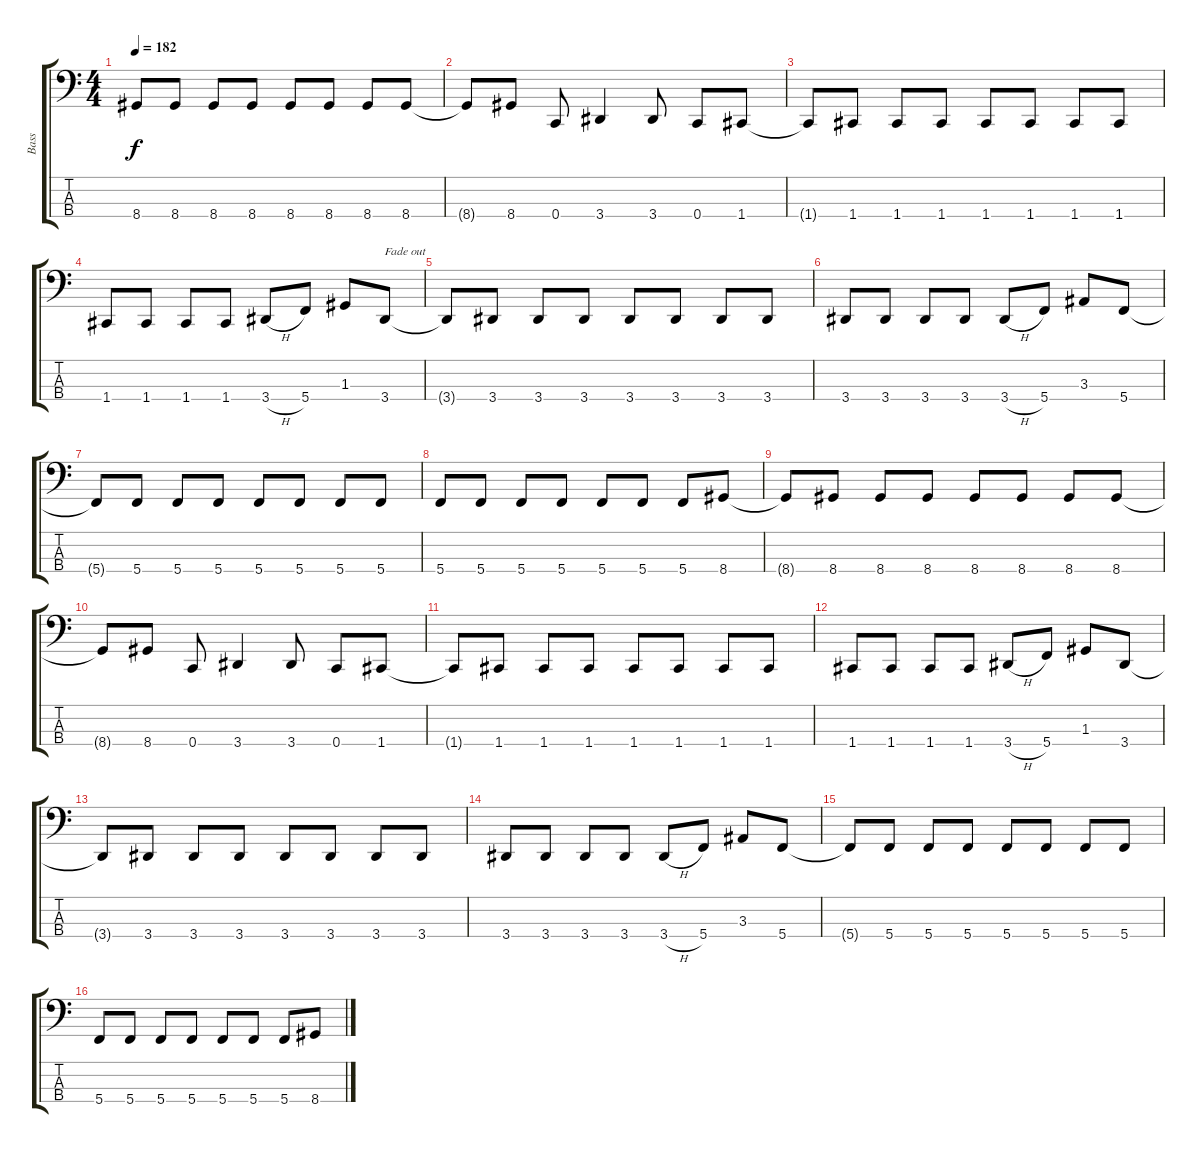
\track ("Bass" "Bass") {instrument electricbasspick}
\staff {score tabs}
\tuning (F2 C2 G1 C1) {hide}
\ts (4 4)
\tempo 182
\clef f4
\ks c
8.4{t}.8{dy f} 8.4.8 8.4.8 8.4.8 8.4.8 8.4.8 8.4.8 8.4.8 |
8.4{t}.8 8.4.8 0.4.8 3.4.4 3.4.8 0.4.8 1.4.8 |
1.4{t}.8 1.4.8 1.4.8 1.4.8 1.4.8 1.4.8 1.4.8 1.4.8 |
1.4.8 1.4.8 1.4.8 1.4.8 3.4{h}.8 5.4.8 1.3.8 3.4.8{txt "Fade out"} |
3.4{t}.8 3.4.8 3.4.8 3.4.8 3.4.8 3.4.8 3.4.8 3.4.8 |
3.4.8 3.4.8 3.4.8 3.4.8 3.4{h}.8 5.4.8 3.3.8 5.4.8 |
5.4{t}.8 5.4.8 5.4.8 5.4.8 5.4.8 5.4.8 5.4.8 5.4.8 |
5.4.8 5.4.8 5.4.8 5.4.8 5.4.8 5.4.8 5.4.8 8.4.8 |
8.4{t}.8 8.4.8 8.4.8 8.4.8 8.4.8 8.4.8 8.4.8 8.4.8 |
8.4{t}.8 8.4.8 0.4.8 3.4.4 3.4.8 0.4.8 1.4.8 |
1.4{t}.8 1.4.8 1.4.8 1.4.8 1.4.8 1.4.8 1.4.8 1.4.8 |
1.4.8 1.4.8 1.4.8 1.4.8 3.4{h}.8 5.4.8 1.3.8 3.4.8 |
3.4{t}.8 3.4.8 3.4.8 3.4.8 3.4.8 3.4.8 3.4.8 3.4.8 |
3.4.8 3.4.8 3.4.8 3.4.8 3.4{h}.8 5.4.8 3.3.8 5.4.8 |
5.4{t}.8 5.4.8 5.4.8 5.4.8 5.4.8 5.4.8 5.4.8 5.4.8 |
5.4.8 5.4.8 5.4.8 5.4.8 5.4.8 5.4.8 5.4.8 8.4.8
